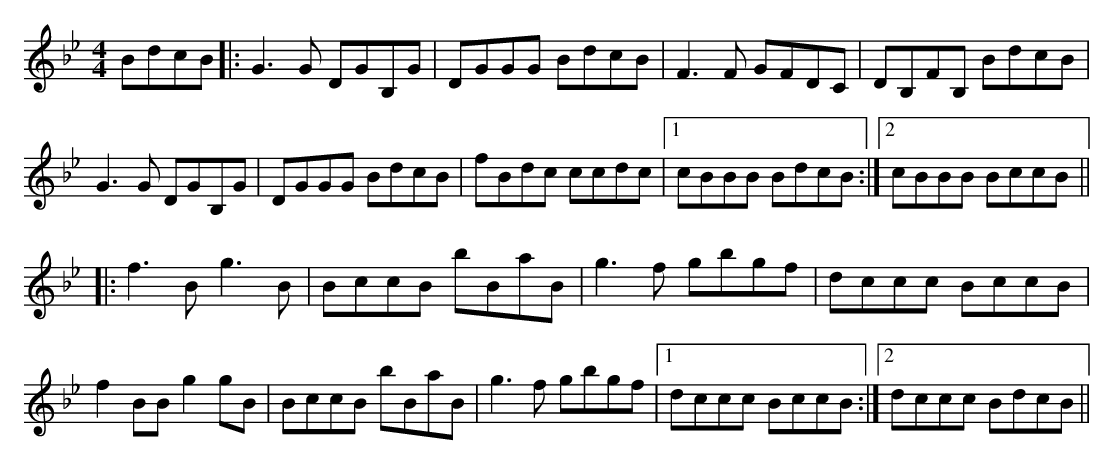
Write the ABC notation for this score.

X:1
M:4/4
K:Gmin
BdcB|:G3G DGB,G|DGGG BdcB|F3 F GFDC|DB,FB, BdcB|
G3G DGB,G|DGGG BdcB|fBdc ccdc|1 cBBB BdcB:|2 cBBB BccB||
|:f3B g3B|BccB bBaB|g3f gbgf|dccc BccB|
f2BB g2gB|BccB bBaB|g3f gbgf|1 dccc BccB:|2 dccc BdcB||
